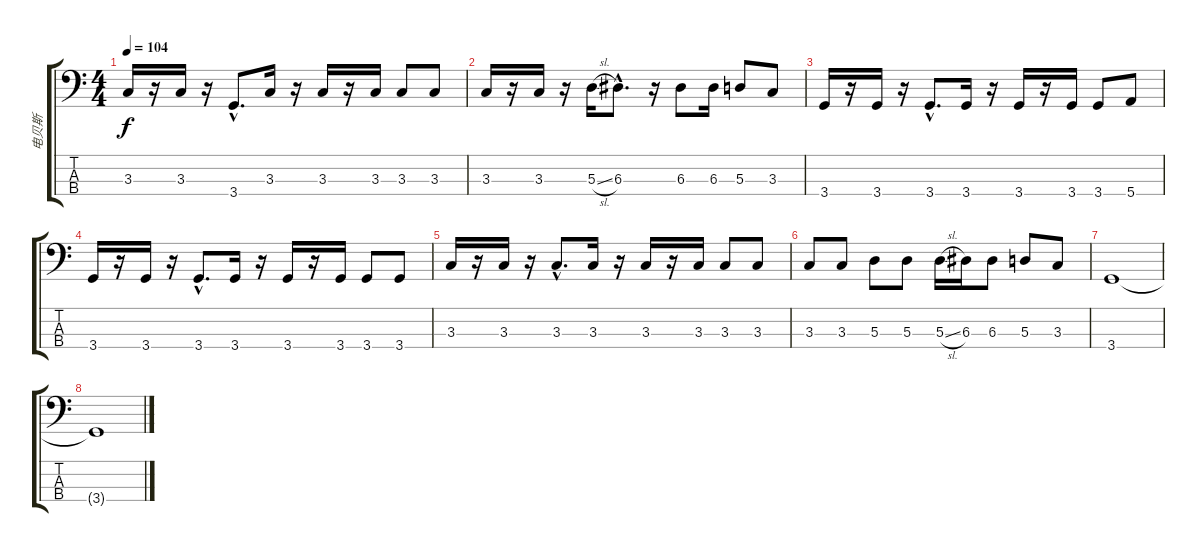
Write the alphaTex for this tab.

\track ("电贝斯" "电贝斯") {instrument electricbassfinger}
\staff {score tabs}
\tuning (G2 D2 A1 E1) {hide}
\ts (4 4)
\tempo 104
\clef f4
\ks c
3.3.16{dy f} r.16 3.3.16 r.16 3.4{hac}.8{d} 3.3.16 r.16 3.3.16 r.16 3.3.16 3.3.8 3.3.8 |
3.3.16 r.16 3.3.16 r.16 5.3{sl}.16 6.3{hac}.8{d} r.16 6.3.8 6.3.16 5.3.8 3.3.8 |
3.4.16 r.16 3.4.16 r.16 3.4{hac}.8{d} 3.4.16 r.16 3.4.16 r.16 3.4.16 3.4.8 5.4.8 |
3.4.16 r.16 3.4.16 r.16 3.4{hac}.8{d} 3.4.16 r.16 3.4.16 r.16 3.4.16 3.4.8 3.4.8 |
3.3.16 r.16 3.3.16 r.16 3.3{hac}.8{d} 3.3.16 r.16 3.3.16 r.16 3.3.16 3.3.8 3.3.8 |
3.3.8 3.3.8 5.3.8 5.3.8 5.3{sl}.16 6.3.16 6.3.8 5.3.8 3.3.8 |
3.4.1 |
3.4{t}.1
